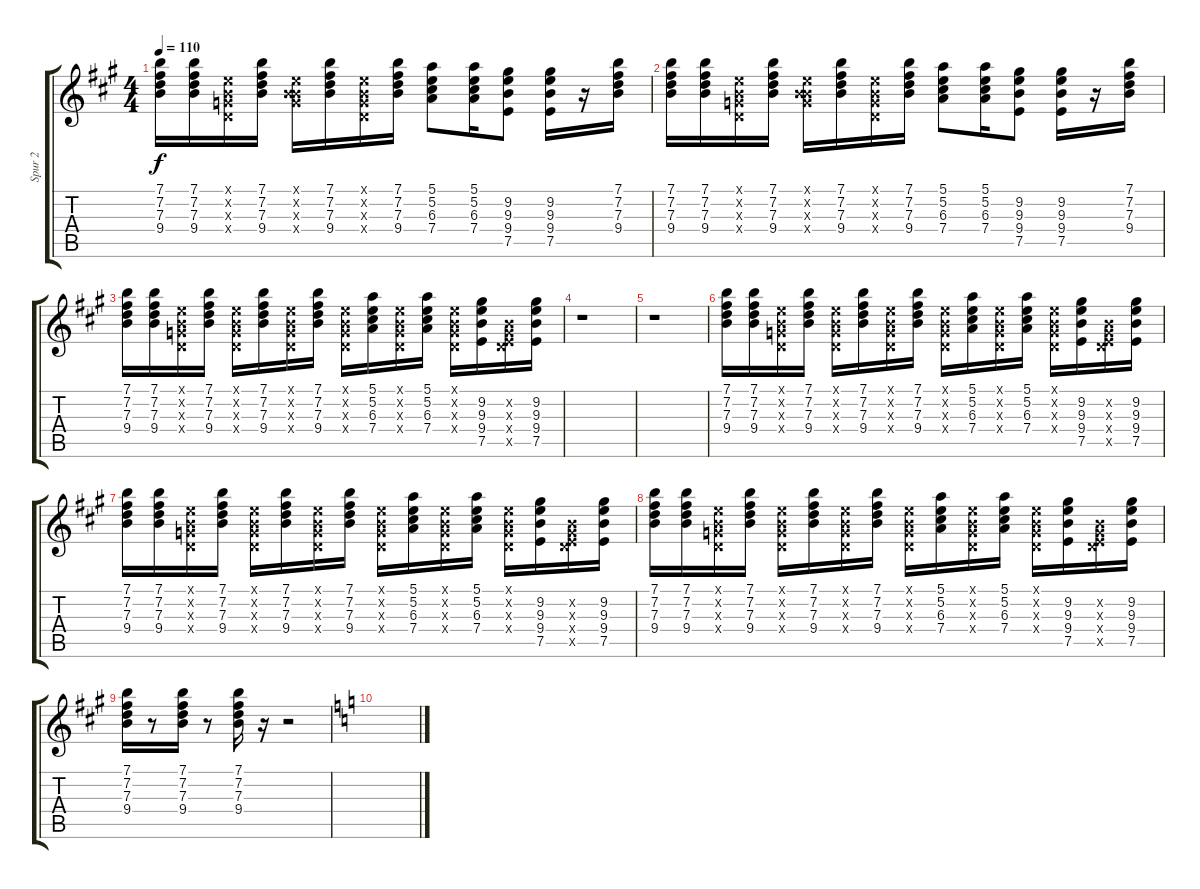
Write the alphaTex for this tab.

\track ("Spur 2" "Spur 2") {instrument acousticguitarsteel}
\staff {score tabs}
\tuning (E4 B3 G3 D3 A2 E2) {hide}
\ts (4 4)
\tempo 110
\clef g2
\ks a
(7.1 7.2 7.3 9.4).16{dy f} (7.1 7.2 7.3 9.4).16 (0.1{x} 0.2{x} 0.3{x} 0.4{x}).16 (7.1 7.2 7.3 9.4).16 (0.1{x} 0.2{x} 0.3{x} 9.4{x}).16 (7.1 7.2 7.3 9.4).16 (0.1{x} 0.2{x} 0.3{x} 0.4{x}).16 (7.1 7.2 7.3 9.4).16 (5.1 5.2 6.3 7.4).8 (5.1 5.2 6.3 7.4).16 (9.2 9.3 9.4 7.5).8 (9.2 9.3 9.4 7.5).16 r.16 (7.1 7.2 7.3 9.4).16 |
(7.1 7.2 7.3 9.4).16 (7.1 7.2 7.3 9.4).16 (0.1{x} 0.2{x} 0.3{x} 0.4{x}).16 (7.1 7.2 7.3 9.4).16 (0.1{x} 0.2{x} 0.3{x} 9.4{x}).16 (7.1 7.2 7.3 9.4).16 (0.1{x} 0.2{x} 0.3{x} 0.4{x}).16 (7.1 7.2 7.3 9.4).16 (5.1 5.2 6.3 7.4).8 (5.1 5.2 6.3 7.4).16 (9.2 9.3 9.4 7.5).8 (9.2 9.3 9.4 7.5).16 r.16 (7.1 7.2 7.3 9.4).16 |
(7.1 7.2 7.3 9.4).16 (7.1 7.2 7.3 9.4).16 (0.1{x} 0.2{x} 0.3{x} 0.4{x}).16 (7.1 7.2 7.3 9.4).16 (0.1{x} 0.2{x} 0.3{x} 0.4{x}).16 (7.1 7.2 7.3 9.4).16 (0.1{x} 0.2{x} 0.3{x} 0.4{x}).16 (7.1 7.2 7.3 9.4).16 (0.1{x} 0.2{x} 0.3{x} 0.4{x}).16 (5.1 5.2 6.3 7.4).16 (0.1{x} 0.2{x} 0.3{x} 0.4{x}).16 (5.1 5.2 6.3 7.4).16 (0.1{x} 0.2{x} 0.3{x} 0.4{x}).16 (9.2 9.3 9.4 7.5).16 (0.2{x} 0.3{x} 0.4{x} 7.5{x}).16 (9.2 9.3 9.4 7.5).16 |
r.1 |
r.1 |
(7.1 7.2 7.3 9.4).16 (7.1 7.2 7.3 9.4).16 (0.1{x} 0.2{x} 0.3{x} 0.4{x}).16 (7.1 7.2 7.3 9.4).16 (0.1{x} 0.2{x} 0.3{x} 0.4{x}).16 (7.1 7.2 7.3 9.4).16 (0.1{x} 0.2{x} 0.3{x} 0.4{x}).16 (7.1 7.2 7.3 9.4).16 (0.1{x} 0.2{x} 0.3{x} 0.4{x}).16 (5.1 5.2 6.3 7.4).16 (0.1{x} 0.2{x} 0.3{x} 0.4{x}).16 (5.1 5.2 6.3 7.4).16 (0.1{x} 0.2{x} 0.3{x} 0.4{x}).16 (9.2 9.3 9.4 7.5).16 (0.2{x} 0.3{x} 0.4{x} 7.5{x}).16 (9.2 9.3 9.4 7.5).16 |
(7.1 7.2 7.3 9.4).16 (7.1 7.2 7.3 9.4).16 (0.1{x} 0.2{x} 0.3{x} 0.4{x}).16 (7.1 7.2 7.3 9.4).16 (0.1{x} 0.2{x} 0.3{x} 0.4{x}).16 (7.1 7.2 7.3 9.4).16 (0.1{x} 0.2{x} 0.3{x} 0.4{x}).16 (7.1 7.2 7.3 9.4).16 (0.1{x} 0.2{x} 0.3{x} 0.4{x}).16 (5.1 5.2 6.3 7.4).16 (0.1{x} 0.2{x} 0.3{x} 0.4{x}).16 (5.1 5.2 6.3 7.4).16 (0.1{x} 0.2{x} 0.3{x} 0.4{x}).16 (9.2 9.3 9.4 7.5).16 (0.2{x} 0.3{x} 0.4{x} 7.5{x}).16 (9.2 9.3 9.4 7.5).16 |
(7.1 7.2 7.3 9.4).16 (7.1 7.2 7.3 9.4).16 (0.1{x} 0.2{x} 0.3{x} 0.4{x}).16 (7.1 7.2 7.3 9.4).16 (0.1{x} 0.2{x} 0.3{x} 0.4{x}).16 (7.1 7.2 7.3 9.4).16 (0.1{x} 0.2{x} 0.3{x} 0.4{x}).16 (7.1 7.2 7.3 9.4).16 (0.1{x} 0.2{x} 0.3{x} 0.4{x}).16 (5.1 5.2 6.3 7.4).16 (0.1{x} 0.2{x} 0.3{x} 0.4{x}).16 (5.1 5.2 6.3 7.4).16 (0.1{x} 0.2{x} 0.3{x} 0.4{x}).16 (9.2 9.3 9.4 7.5).16 (0.2{x} 0.3{x} 0.4{x} 7.5{x}).16 (9.2 9.3 9.4 7.5).16 |
(7.1 7.2 7.3 9.4).16 r.8 (7.1 7.2 7.3 9.4).16 r.8 (7.1 7.2 7.3 9.4).16 r.16 r.2 |
\ks c
